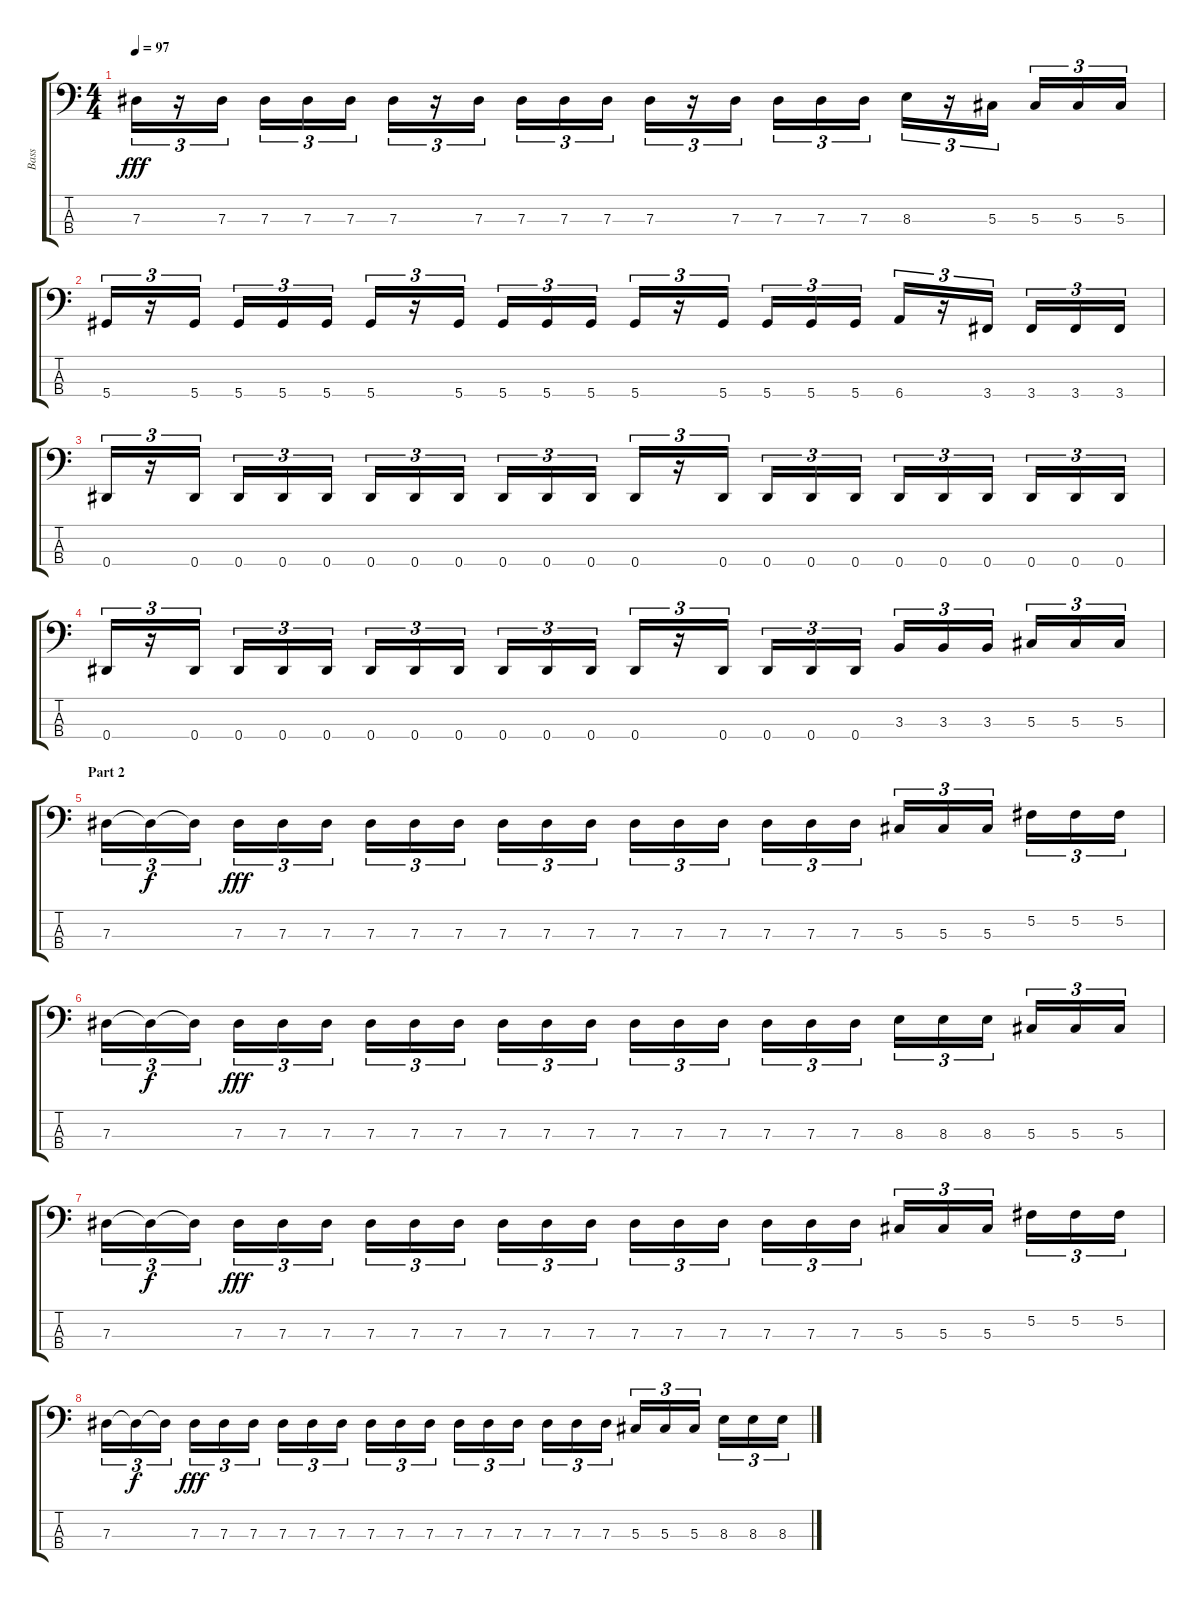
\track ("Bass" "Bass") {instrument electricbassfinger}
\staff {score tabs}
\tuning (Gb2 Db2 Ab1 Eb1) {hide}
\ts (4 4)
\tempo 97
\clef f4
\ks c
7.3.16{tu (3 2) dy fff} r.16{tu (3 2)} 7.3.16{tu (3 2)} 7.3.16{tu (3 2)} 7.3.16{tu (3 2)} 7.3.16{tu (3 2)} 7.3.16{tu (3 2)} r.16{tu (3 2)} 7.3.16{tu (3 2)} 7.3.16{tu (3 2)} 7.3.16{tu (3 2)} 7.3.16{tu (3 2)} 7.3.16{tu (3 2)} r.16{tu (3 2)} 7.3.16{tu (3 2)} 7.3.16{tu (3 2)} 7.3.16{tu (3 2)} 7.3.16{tu (3 2)} 8.3.16{tu (3 2)} r.16{tu (3 2)} 5.3.16{tu (3 2)} 5.3.16{tu (3 2)} 5.3.16{tu (3 2)} 5.3.16{tu (3 2)} |
5.4.16{tu (3 2)} r.16{tu (3 2)} 5.4.16{tu (3 2)} 5.4.16{tu (3 2)} 5.4.16{tu (3 2)} 5.4.16{tu (3 2)} 5.4.16{tu (3 2)} r.16{tu (3 2)} 5.4.16{tu (3 2)} 5.4.16{tu (3 2)} 5.4.16{tu (3 2)} 5.4.16{tu (3 2)} 5.4.16{tu (3 2)} r.16{tu (3 2)} 5.4.16{tu (3 2)} 5.4.16{tu (3 2)} 5.4.16{tu (3 2)} 5.4.16{tu (3 2)} 6.4.16{tu (3 2)} r.16{tu (3 2)} 3.4.16{tu (3 2)} 3.4.16{tu (3 2)} 3.4.16{tu (3 2)} 3.4.16{tu (3 2)} |
0.4.16{tu (3 2)} r.16{tu (3 2)} 0.4.16{tu (3 2)} 0.4.16{tu (3 2)} 0.4.16{tu (3 2)} 0.4.16{tu (3 2)} 0.4.16{tu (3 2)} 0.4.16{tu (3 2)} 0.4.16{tu (3 2)} 0.4.16{tu (3 2)} 0.4.16{tu (3 2)} 0.4.16{tu (3 2)} 0.4.16{tu (3 2)} r.16{tu (3 2)} 0.4.16{tu (3 2)} 0.4.16{tu (3 2)} 0.4.16{tu (3 2)} 0.4.16{tu (3 2)} 0.4.16{tu (3 2)} 0.4.16{tu (3 2)} 0.4.16{tu (3 2)} 0.4.16{tu (3 2)} 0.4.16{tu (3 2)} 0.4.16{tu (3 2)} |
0.4.16{tu (3 2)} r.16{tu (3 2)} 0.4.16{tu (3 2)} 0.4.16{tu (3 2)} 0.4.16{tu (3 2)} 0.4.16{tu (3 2)} 0.4.16{tu (3 2)} 0.4.16{tu (3 2)} 0.4.16{tu (3 2)} 0.4.16{tu (3 2)} 0.4.16{tu (3 2)} 0.4.16{tu (3 2)} 0.4.16{tu (3 2)} r.16{tu (3 2)} 0.4.16{tu (3 2)} 0.4.16{tu (3 2)} 0.4.16{tu (3 2)} 0.4.16{tu (3 2)} 3.3.16{tu (3 2)} 3.3.16{tu (3 2)} 3.3.16{tu (3 2)} 5.3.16{tu (3 2)} 5.3.16{tu (3 2)} 5.3.16{tu (3 2)} |
\section ("" "Part 2")
7.3.16{tu (3 2)} 7.3{t}.16{tu (3 2) dy f} 7.3{t}.16{tu (3 2)} 7.3.16{tu (3 2) dy fff} 7.3.16{tu (3 2)} 7.3.16{tu (3 2)} 7.3.16{tu (3 2)} 7.3.16{tu (3 2)} 7.3.16{tu (3 2)} 7.3.16{tu (3 2)} 7.3.16{tu (3 2)} 7.3.16{tu (3 2)} 7.3.16{tu (3 2)} 7.3.16{tu (3 2)} 7.3.16{tu (3 2)} 7.3.16{tu (3 2)} 7.3.16{tu (3 2)} 7.3.16{tu (3 2)} 5.3.16{tu (3 2)} 5.3.16{tu (3 2)} 5.3.16{tu (3 2)} 5.2.16{tu (3 2)} 5.2.16{tu (3 2)} 5.2.16{tu (3 2)} |
7.3.16{tu (3 2)} 7.3{t}.16{tu (3 2) dy f} 7.3{t}.16{tu (3 2)} 7.3.16{tu (3 2) dy fff} 7.3.16{tu (3 2)} 7.3.16{tu (3 2)} 7.3.16{tu (3 2)} 7.3.16{tu (3 2)} 7.3.16{tu (3 2)} 7.3.16{tu (3 2)} 7.3.16{tu (3 2)} 7.3.16{tu (3 2)} 7.3.16{tu (3 2)} 7.3.16{tu (3 2)} 7.3.16{tu (3 2)} 7.3.16{tu (3 2)} 7.3.16{tu (3 2)} 7.3.16{tu (3 2)} 8.3.16{tu (3 2)} 8.3.16{tu (3 2)} 8.3.16{tu (3 2)} 5.3.16{tu (3 2)} 5.3.16{tu (3 2)} 5.3.16{tu (3 2)} |
7.3.16{tu (3 2)} 7.3{t}.16{tu (3 2) dy f} 7.3{t}.16{tu (3 2)} 7.3.16{tu (3 2) dy fff} 7.3.16{tu (3 2)} 7.3.16{tu (3 2)} 7.3.16{tu (3 2)} 7.3.16{tu (3 2)} 7.3.16{tu (3 2)} 7.3.16{tu (3 2)} 7.3.16{tu (3 2)} 7.3.16{tu (3 2)} 7.3.16{tu (3 2)} 7.3.16{tu (3 2)} 7.3.16{tu (3 2)} 7.3.16{tu (3 2)} 7.3.16{tu (3 2)} 7.3.16{tu (3 2)} 5.3.16{tu (3 2)} 5.3.16{tu (3 2)} 5.3.16{tu (3 2)} 5.2.16{tu (3 2)} 5.2.16{tu (3 2)} 5.2.16{tu (3 2)} |
7.3.16{tu (3 2)} 7.3{t}.16{tu (3 2) dy f} 7.3{t}.16{tu (3 2)} 7.3.16{tu (3 2) dy fff} 7.3.16{tu (3 2)} 7.3.16{tu (3 2)} 7.3.16{tu (3 2)} 7.3.16{tu (3 2)} 7.3.16{tu (3 2)} 7.3.16{tu (3 2)} 7.3.16{tu (3 2)} 7.3.16{tu (3 2)} 7.3.16{tu (3 2)} 7.3.16{tu (3 2)} 7.3.16{tu (3 2)} 7.3.16{tu (3 2)} 7.3.16{tu (3 2)} 7.3.16{tu (3 2)} 5.3.16{tu (3 2)} 5.3.16{tu (3 2)} 5.3.16{tu (3 2)} 8.3.16{tu (3 2)} 8.3.16{tu (3 2)} 8.3.16{tu (3 2)}
